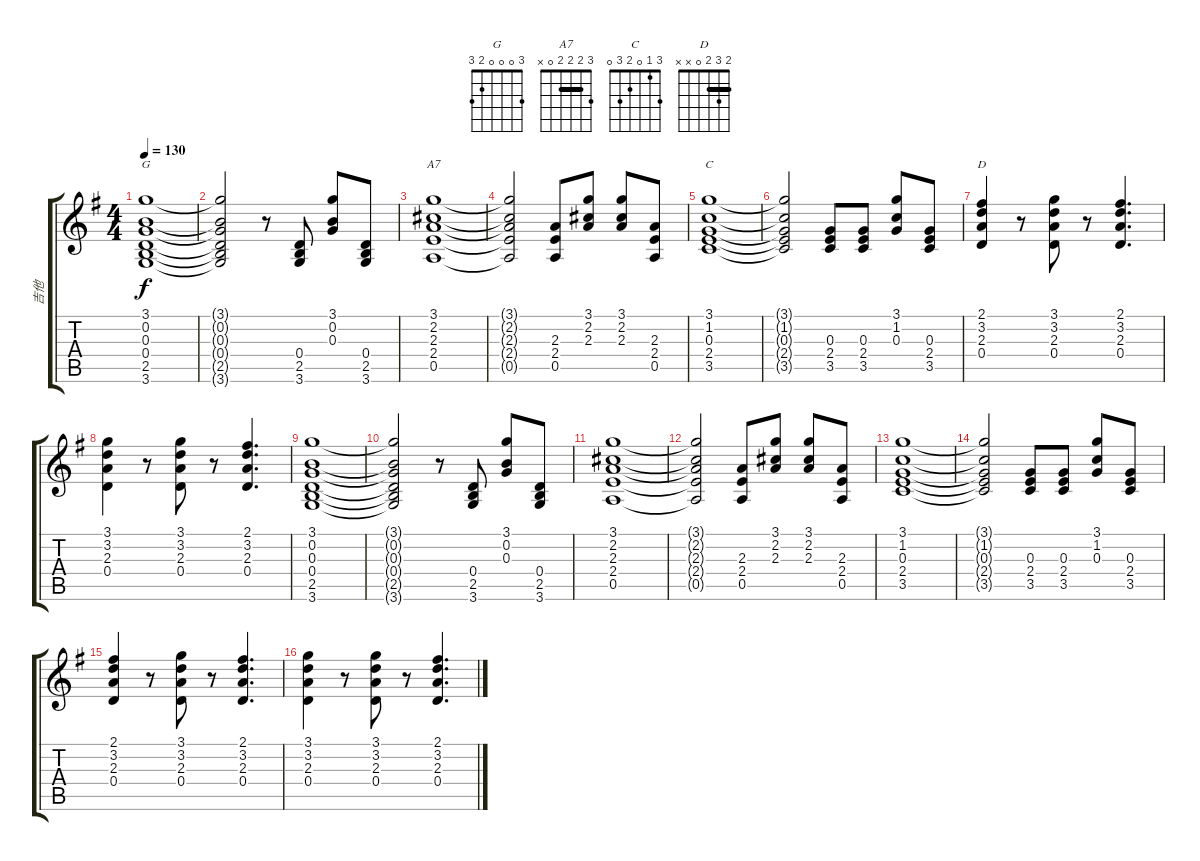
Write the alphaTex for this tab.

\track ("吉他" "吉他") {instrument acousticguitarsteel}
\staff {score tabs}
\tuning (E4 B3 G3 D3 A2 E2) {hide}
\chord ("G" 3 0 0 0 2 3)
\chord ("A7" 3 2 2 2 0 x) {barre 2}
\chord ("C" 3 1 0 2 3 0)
\chord ("D" 2 3 2 0 x x) {barre 2}
\ts (4 4)
\tempo 130
\clef g2
\ks g
(3.1 0.2 0.3 0.4 2.5 3.6).1{ch "G" dy f} |
(3.1{t} 0.2{t} 0.3{t} 0.4{t} 2.5{t} 3.6{t}).2 r.8 (0.4 2.5 3.6).8 (3.1 0.2 0.3).8 (0.4 2.5 3.6).8 |
(3.1 2.2 2.3 2.4 0.5).1{ch "A7"} |
(3.1{t} 2.2{t} 2.3{t} 2.4{t} 0.5{t}).2 (2.3 2.4 0.5).8 (3.1 2.2 2.3).8 (3.1 2.2 2.3).8 (2.3 2.4 0.5).8 |
(3.1 1.2 0.3 2.4 3.5).1{ch "C"} |
(3.1{t} 1.2{t} 0.3{t} 2.4{t} 3.5{t}).2 (0.3 2.4 3.5).8 (0.3 2.4 3.5).8 (3.1 1.2 0.3).8 (0.3 2.4 3.5).8 |
(2.1 3.2 2.3 0.4).4{ch "D"} r.8 (3.1 3.2 2.3 0.4).8 r.8 (2.1 3.2 2.3 0.4).4{d} |
(3.1 3.2 2.3 0.4).4 r.8 (3.1 3.2 2.3 0.4).8 r.8 (2.1 3.2 2.3 0.4).4{d} |
(3.1 0.2 0.3 0.4 2.5 3.6).1 |
(3.1{t} 0.2{t} 0.3{t} 0.4{t} 2.5{t} 3.6{t}).2 r.8 (0.4 2.5 3.6).8 (3.1 0.2 0.3).8 (0.4 2.5 3.6).8 |
(3.1 2.2 2.3 2.4 0.5).1 |
(3.1{t} 2.2{t} 2.3{t} 2.4{t} 0.5{t}).2 (2.3 2.4 0.5).8 (3.1 2.2 2.3).8 (3.1 2.2 2.3).8 (2.3 2.4 0.5).8 |
(3.1 1.2 0.3 2.4 3.5).1 |
(3.1{t} 1.2{t} 0.3{t} 2.4{t} 3.5{t}).2 (0.3 2.4 3.5).8 (0.3 2.4 3.5).8 (3.1 1.2 0.3).8 (0.3 2.4 3.5).8 |
(2.1 3.2 2.3 0.4).4 r.8 (3.1 3.2 2.3 0.4).8 r.8 (2.1 3.2 2.3 0.4).4{d} |
(3.1 3.2 2.3 0.4).4 r.8 (3.1 3.2 2.3 0.4).8 r.8 (2.1 3.2 2.3 0.4).4{d}
